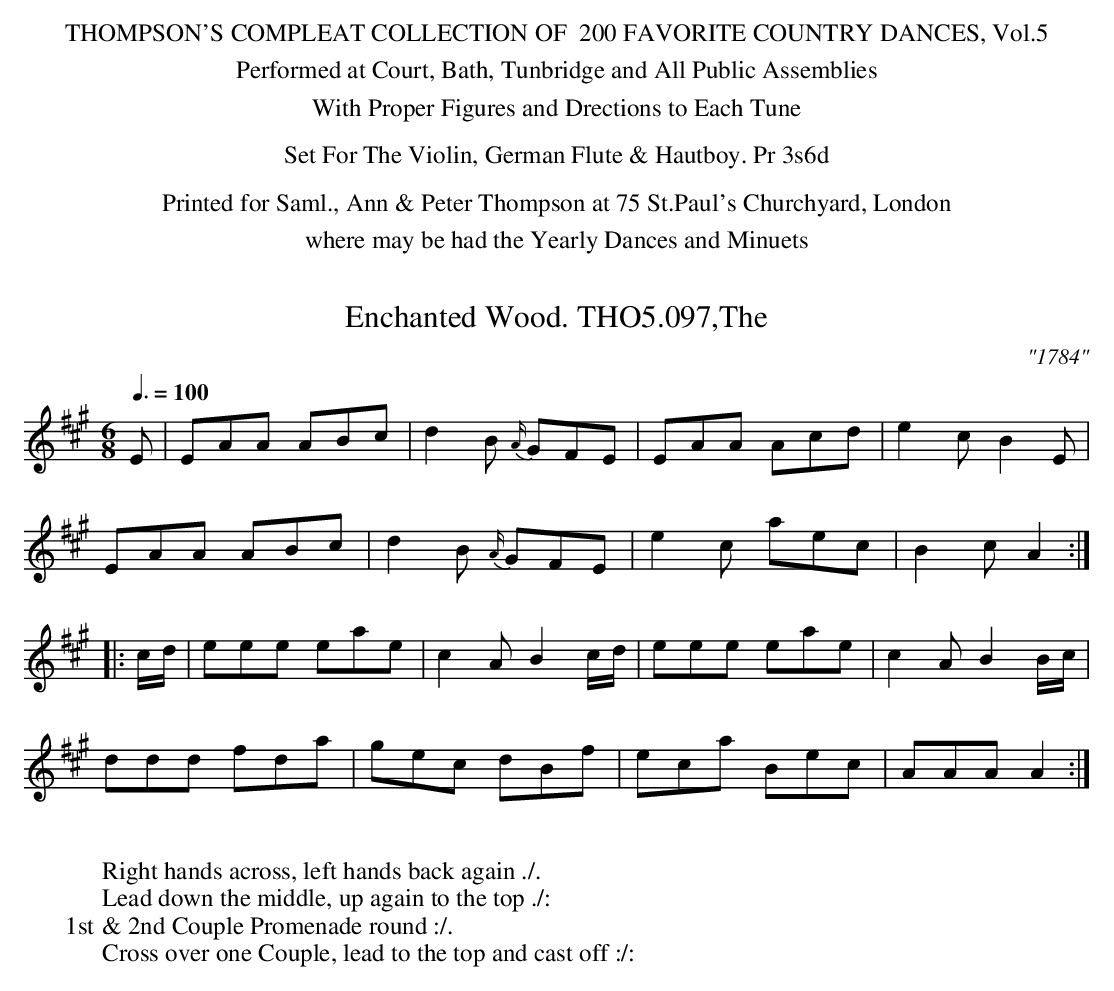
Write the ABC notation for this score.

X:1
T:Enchanted Wood. THO5.097,The
M:6/8
L:1/8
Q:3/8=100
C:"1784"
K:A
E|EAA ABc|d2B {A/}GFE|EAA Acd|e2c B2E|
EAA ABc|d2B {A/}GFE|e2c aec|B2c A2:|
|:c/d/|eee eae|c2A B2 c/d/|eee eae|c2A B2 B/c/|
ddd fda|gec dBf|eca Bec|AAA A2:|
W:
W:Right hands across, left hands back again ./.
W:Lead down the middle, up again to the top ./:
W:1st & 2nd Couple Promenade round :/.
W:Cross over one Couple, lead to the top and cast off :/:
